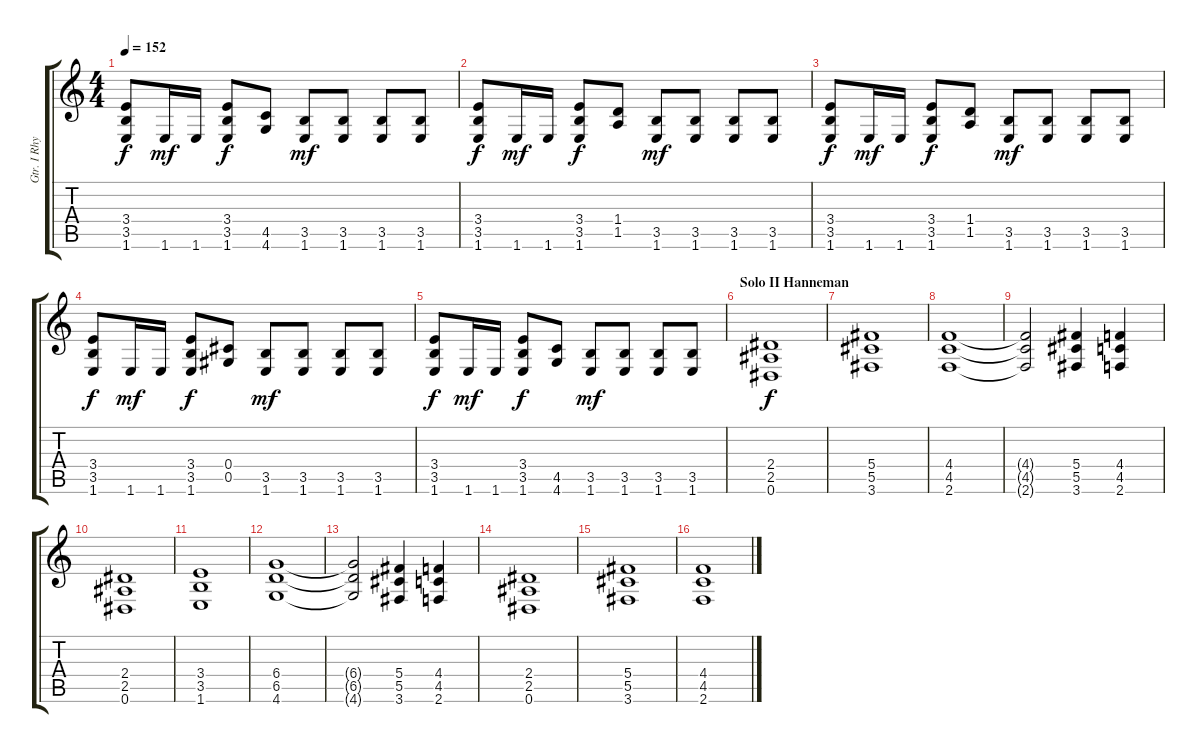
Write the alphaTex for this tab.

\track ("Gtr. I Rhytm" "Gtr. I Rhy") {instrument overdrivenguitar}
\staff {score tabs}
\tuning (Eb4 Bb3 Gb3 Db3 Ab2 Eb2) {hide}
\ts (4 4)
\tempo 152
\clef g2
\ks c
(3.4 3.5 1.6).8{dy f} 1.6.16{dy mf} 1.6.16 (3.4 3.5 1.6).8{dy f} (4.5 4.6).8 (3.5 1.6).8{dy mf} (3.5 1.6).8 (3.5 1.6).8 (3.5 1.6).8 |
(3.4 3.5 1.6).8{dy f} 1.6.16{dy mf} 1.6.16 (3.4 3.5 1.6).8{dy f} (1.4 1.5).8 (3.5 1.6).8{dy mf} (3.5 1.6).8 (3.5 1.6).8 (3.5 1.6).8 |
(3.4 3.5 1.6).8{dy f} 1.6.16{dy mf} 1.6.16 (3.4 3.5 1.6).8{dy f} (1.4 1.5).8 (3.5 1.6).8{dy mf} (3.5 1.6).8 (3.5 1.6).8 (3.5 1.6).8 |
(3.4 3.5 1.6).8{dy f} 1.6.16{dy mf} 1.6.16 (3.4 3.5 1.6).8{dy f} (0.4 0.5).8 (3.5 1.6).8{dy mf} (3.5 1.6).8 (3.5 1.6).8 (3.5 1.6).8 |
(3.4 3.5 1.6).8{dy f} 1.6.16{dy mf} 1.6.16 (3.4 3.5 1.6).8{dy f} (4.5 4.6).8 (3.5 1.6).8{dy mf} (3.5 1.6).8 (3.5 1.6).8 (3.5 1.6).8 |
\section ("" "Solo II Hanneman")
(2.4 2.5 0.6).1{dy f} |
(5.4 5.5 3.6).1 |
(4.4 4.5 2.6).1 |
(4.4{t} 4.5{t} 2.6{t}).2 (5.4 5.5 3.6).4 (4.4 4.5 2.6).4 |
(2.4 2.5 0.6).1 |
(3.4 3.5 1.6).1 |
(6.4 6.5 4.6).1 |
(6.4{t} 6.5{t} 4.6{t}).2 (5.4 5.5 3.6).4 (4.4 4.5 2.6).4 |
(2.4 2.5 0.6).1 |
(5.4 5.5 3.6).1 |
(4.4 4.5 2.6).1
